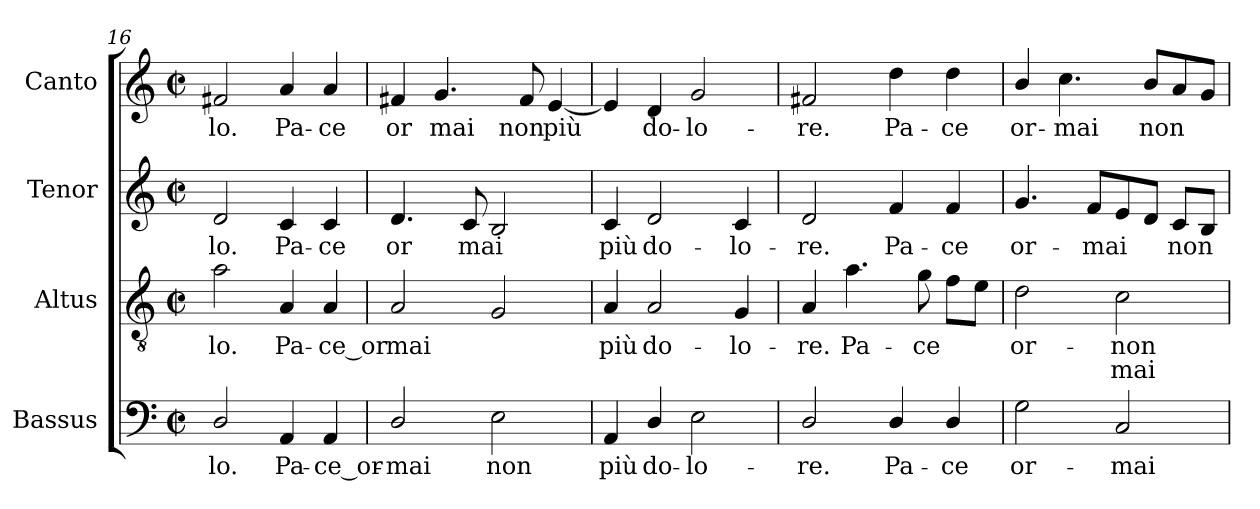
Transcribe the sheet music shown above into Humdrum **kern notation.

**kern	**text	**kern	**text	**text	**kern	**text	**kern	**text
*part4	*part4	*part3	*part3	*part3	*part2	*part2	*part1	*part1
*staff4	*staff4	*staff3	*staff3	*staff3	*staff2	*staff2	*staff1	*staff1
*I"Bassus	*	*I"Altus	*	*	*I"Tenor	*	*I"Canto	*
*I'B.	*	*I'T.	*	*	*	*	*	*
*clefF4	*	*clefGv2	*	*	*clefG2	*	*clefG2	*
*	*	*ITrd7c12	*	*	*	*	*	*
*k[]	*	*k[]	*	*	*k[]	*	*k[]	*
*C:	*	*C:	*	*	*C:	*	*C:	*
*M2/2	*	*M2/2	*	*	*M2/2	*	*M2/2	*
*met(c|)	*	*met(c|)	*	*	*met(c|)	*	*met(c|)	*
=16	=16	=16	=16	=16	=16	=16	=16	=16
!	!LO:LY:b:color=#000000	!	!	!	!	!	!	!
!	!	!	!LO:LY:b:color=#000000	!	!	!	!	!
!	!	!	!	!	!	!LO:LY:b:color=#000000	!	!
!	!	!	!	!	!	!	!	!LO:LY:b:color=#000000
2Di/	-lo.	2Ai\	-lo.	.	2di/	-lo.	2f#Xi/	-lo.
!	!LO:LY:b:color=#000000	!	!	!	!	!	!	!
!	!	!	!LO:LY:b:color=#000000	!	!	!	!	!
!	!	!	!	!	!	!LO:LY:b:color=#000000	!	!
!	!	!	!	!	!	!	!	!LO:LY:b:color=#000000
4AAi/	Pa-	4AAi/	Pa-	.	4ci/	Pa-	4ai/	Pa-
!	!LO:LY:b:color=#000000	!	!	!	!	!	!	!
!	!	!	!LO:LY:b:color=#000000	!	!	!	!	!
!	!	!	!	!	!	!LO:LY:b:color=#000000	!	!
!	!	!	!	!	!	!	!	!LO:LY:b:color=#000000
4AAi/	-ce_or-	4AAi/	-ce_or	.	4ci/	-ce	4ai/	-ce
=17	=17	=17	=17	=17	=17	=17	=17	=17
!	!LO:LY:b:color=#000000	!	!	!	!	!	!	!
!	!	!	!LO:LY:b:color=#000000	!	!	!	!	!
!	!	!	!	!	!	!LO:LY:b:color=#000000	!	!
!	!	!	!	!	!	!	!	!LO:LY:b:color=#000000
2Di/	-mai	2AAi/	mai	.	4.di/	or	4f#i/	or
!	!	!	!	!	!	!	!	!LO:LY:b:color=#000000
.	.	.	.	.	.	.	4.gi/	mai
!	!	!	!	!	!	!LO:LY:b:color=#000000	!	!
.	.	.	.	.	8ci/	mai	.	.
!	!LO:LY:b:color=#000000	!	!	!	!	!	!	!
2Ei\	non	2GGi/	.	.	2Bi/	.	.	.
!	!	!	!	!	!	!	!	!LO:LY:b:color=#000000
.	.	.	.	.	.	.	8f#i/	non
!	!	!	!	!	!	!	!	!LO:LY:b:color=#000000
.	.	.	.	.	.	.	[4ei/	più
=18	=18	=18	=18	=18	=18	=18	=18	=18
!	!LO:LY:b:color=#000000	!	!	!	!	!	!	!
!	!	!	!LO:LY:b:color=#000000	!	!	!	!	!
!	!	!	!	!	!	!LO:LY:b:color=#000000	!	!
4AAi/	più	4AAi/	più	.	4ci/	più	4ei/]	.
!	!LO:LY:b:color=#000000	!	!	!	!	!	!	!
!	!	!	!LO:LY:b:color=#000000	!	!	!	!	!
!	!	!	!	!	!	!LO:LY:b:color=#000000	!	!
!	!	!	!	!	!	!	!	!LO:LY:b:color=#000000
4Di/	do-	2AAi/	do-	.	2di/	do-	4di/	do-
!	!LO:LY:b:color=#000000	!	!	!	!	!	!	!
!	!	!	!	!	!	!	!	!LO:LY:b:color=#000000
2Ei\	-lo-	.	.	.	.	.	2gi/	-lo-
!	!	!	!LO:LY:b:color=#000000	!	!	!	!	!
!	!	!	!	!	!	!LO:LY:b:color=#000000	!	!
.	.	4GGi/	-lo-	.	4ci/	-lo-	.	.
=19	=19	=19	=19	=19	=19	=19	=19	=19
!	!LO:LY:b:color=#000000	!	!	!	!	!	!	!
!	!	!	!LO:LY:b:color=#000000	!	!	!	!	!
!	!	!	!	!	!	!LO:LY:b:color=#000000	!	!
!	!	!	!	!	!	!	!	!LO:LY:b:color=#000000
2Di/	-re.	4AAi/	-re.	.	2di/	-re.	2f#Xi/	-re.
!	!	!	!LO:LY:b:color=#000000	!	!	!	!	!
.	.	4.Ai\	Pa-	.	.	.	.	.
!	!LO:LY:b:color=#000000	!	!	!	!	!	!	!
!	!	!	!	!	!	!LO:LY:b:color=#000000	!	!
!	!	!	!	!	!	!	!	!LO:LY:b:color=#000000
4Di/	Pa-	.	.	.	4fi/	Pa-	4ddi\	Pa-
!	!	!	!LO:LY:b:color=#000000	!	!	!	!	!
.	.	8Gi\	-ce	.	.	.	.	.
!	!LO:LY:b:color=#000000	!	!	!	!	!	!	!
!	!	!	!	!	!	!LO:LY:b:color=#000000	!	!
!	!	!	!	!	!	!	!	!LO:LY:b:color=#000000
4Di/	-ce	8Fi\L	.	.	4fi/	-ce	4ddi\	-ce
.	.	8Ei\J	.	.	.	.	.	.
!!LO:PB:g=z
=20	=20	=20	=20	=20	=20	=20	=20	=20
!	!LO:LY:b:color=#000000	!	!	!	!	!	!	!
!	!	!	!LO:LY:b:color=#000000	!	!	!	!	!
!	!	!	!	!	!	!LO:LY:b:color=#000000	!	!
!	!	!	!	!	!	!	!	!LO:LY:b:color=#000000
2Gi\	or-	2Di\	or-	.	4.gi/	or-	4bi/	or-
!	!	!	!	!	!	!	!	!LO:LY:b:color=#000000
.	.	.	.	.	.	.	4.cci\	-mai
!	!	!	!	!	!	!LO:LY:b:color=#000000	!	!
.	.	.	.	.	8fi/L	-mai	.	.
!	!LO:LY:b:color=#000000	!	!	!	!	!	!	!
!	!	!	!LO:LY:b:color=#000000	!LO:LY:b:color=#000000	!	!	!	!
2Ci/	-mai	2Ci\	non	-mai	8ei/	.	.	.
!	!	!	!	!	!	!	!	!LO:LY:b:color=#000000
.	.	.	.	.	8di/J	.	8bi/L	non
!	!	!	!	!	!	!LO:LY:b:color=#000000	!	!
.	.	.	.	.	8ci/L	non	8ai/	.
.	.	.	.	.	8Bi/J	.	8gi/J	.
=	=	=	=	=	=	=	=	=
*-	*-	*-	*-	*-	*-	*-	*-	*-
